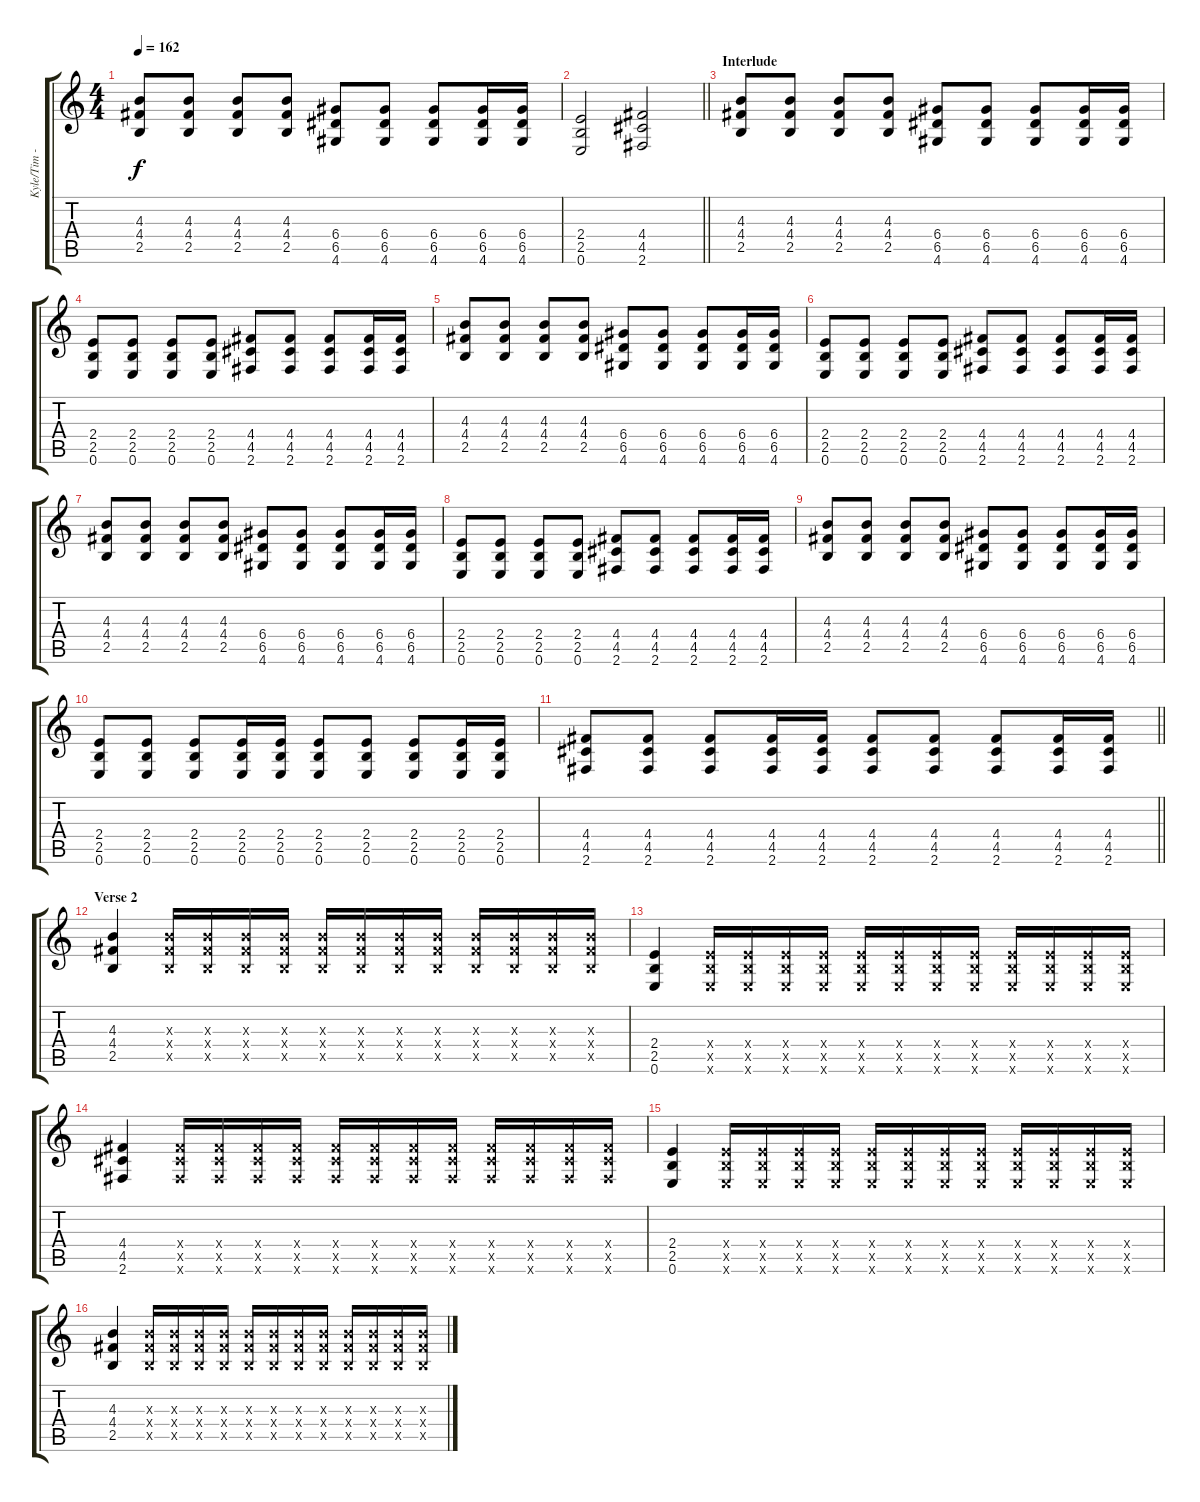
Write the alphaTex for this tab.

\track ("Kyle/Tim - Guitar" "Kyle/Tim -") {instrument distortionguitar}
\staff {score tabs}
\tuning (E4 B3 G3 D3 A2 E2) {hide}
\ts (4 4)
\tempo 162
\clef g2
\ks c
(4.3 4.4 2.5).8{dy f} (4.3 4.4 2.5).8 (4.3 4.4 2.5).8 (4.3 4.4 2.5).8 (6.4 6.5 4.6).8 (6.4 6.5 4.6).8 (6.4 6.5 4.6).8 (6.4 6.5 4.6).16 (6.4 6.5 4.6).16 |
\barLineRight lightlight
(2.4 2.5 0.6).2 (4.4 4.5 2.6).2 |
\section ("" "Interlude")
(4.3 4.4 2.5).8 (4.3 4.4 2.5).8 (4.3 4.4 2.5).8 (4.3 4.4 2.5).8 (6.4 6.5 4.6).8 (6.4 6.5 4.6).8 (6.4 6.5 4.6).8 (6.4 6.5 4.6).16 (6.4 6.5 4.6).16 |
(2.4 2.5 0.6).8 (2.4 2.5 0.6).8 (2.4 2.5 0.6).8 (2.4 2.5 0.6).8 (4.4 4.5 2.6).8 (4.4 4.5 2.6).8 (4.4 4.5 2.6).8 (4.4 4.5 2.6).16 (4.4 4.5 2.6).16 |
(4.3 4.4 2.5).8 (4.3 4.4 2.5).8 (4.3 4.4 2.5).8 (4.3 4.4 2.5).8 (6.4 6.5 4.6).8 (6.4 6.5 4.6).8 (6.4 6.5 4.6).8 (6.4 6.5 4.6).16 (6.4 6.5 4.6).16 |
(2.4 2.5 0.6).8 (2.4 2.5 0.6).8 (2.4 2.5 0.6).8 (2.4 2.5 0.6).8 (4.4 4.5 2.6).8 (4.4 4.5 2.6).8 (4.4 4.5 2.6).8 (4.4 4.5 2.6).16 (4.4 4.5 2.6).16 |
(4.3 4.4 2.5).8 (4.3 4.4 2.5).8 (4.3 4.4 2.5).8 (4.3 4.4 2.5).8 (6.4 6.5 4.6).8 (6.4 6.5 4.6).8 (6.4 6.5 4.6).8 (6.4 6.5 4.6).16 (6.4 6.5 4.6).16 |
(2.4 2.5 0.6).8 (2.4 2.5 0.6).8 (2.4 2.5 0.6).8 (2.4 2.5 0.6).8 (4.4 4.5 2.6).8 (4.4 4.5 2.6).8 (4.4 4.5 2.6).8 (4.4 4.5 2.6).16 (4.4 4.5 2.6).16 |
(4.3 4.4 2.5).8 (4.3 4.4 2.5).8 (4.3 4.4 2.5).8 (4.3 4.4 2.5).8 (6.4 6.5 4.6).8 (6.4 6.5 4.6).8 (6.4 6.5 4.6).8 (6.4 6.5 4.6).16 (6.4 6.5 4.6).16 |
(2.4 2.5 0.6).8 (2.4 2.5 0.6).8 (2.4 2.5 0.6).8 (2.4 2.5 0.6).16 (2.4 2.5 0.6).16 (2.4 2.5 0.6).8 (2.4 2.5 0.6).8 (2.4 2.5 0.6).8 (2.4 2.5 0.6).16 (2.4 2.5 0.6).16 |
\barLineRight lightlight
(4.4 4.5 2.6).8 (4.4 4.5 2.6).8 (4.4 4.5 2.6).8 (4.4 4.5 2.6).16 (4.4 4.5 2.6).16 (4.4 4.5 2.6).8 (4.4 4.5 2.6).8 (4.4 4.5 2.6).8 (4.4 4.5 2.6).16 (4.4 4.5 2.6).16 |
\section ("" "Verse 2")
(4.3 4.4 2.5).4 (4.3{x} 4.4{x} 2.5{x}).16 (4.3{x} 4.4{x} 2.5{x}).16 (4.3{x} 4.4{x} 2.5{x}).16 (4.3{x} 4.4{x} 2.5{x}).16 (4.3{x} 4.4{x} 2.5{x}).16 (4.3{x} 4.4{x} 2.5{x}).16 (4.3{x} 4.4{x} 2.5{x}).16 (4.3{x} 4.4{x} 2.5{x}).16 (4.3{x} 4.4{x} 2.5{x}).16 (4.3{x} 4.4{x} 2.5{x}).16 (4.3{x} 4.4{x} 2.5{x}).16 (4.3{x} 4.4{x} 2.5{x}).16 |
(2.4 2.5 0.6).4 (2.4{x} 2.5{x} 0.6{x}).16 (2.4{x} 2.5{x} 0.6{x}).16 (2.4{x} 2.5{x} 0.6{x}).16 (2.4{x} 2.5{x} 0.6{x}).16 (2.4{x} 2.5{x} 0.6{x}).16 (2.4{x} 2.5{x} 0.6{x}).16 (2.4{x} 2.5{x} 0.6{x}).16 (2.4{x} 2.5{x} 0.6{x}).16 (2.4{x} 2.5{x} 0.6{x}).16 (2.4{x} 2.5{x} 0.6{x}).16 (2.4{x} 2.5{x} 0.6{x}).16 (2.4{x} 2.5{x} 0.6{x}).16 |
(4.4 4.5 2.6).4 (4.4{x} 4.5{x} 2.6{x}).16 (4.4{x} 4.5{x} 2.6{x}).16 (4.4{x} 4.5{x} 2.6{x}).16 (4.4{x} 4.5{x} 2.6{x}).16 (4.4{x} 4.5{x} 2.6{x}).16 (4.4{x} 4.5{x} 2.6{x}).16 (4.4{x} 4.5{x} 2.6{x}).16 (4.4{x} 4.5{x} 2.6{x}).16 (4.4{x} 4.5{x} 2.6{x}).16 (4.4{x} 4.5{x} 2.6{x}).16 (4.4{x} 4.5{x} 2.6{x}).16 (4.4{x} 4.5{x} 2.6{x}).16 |
(2.4 2.5 0.6).4 (2.4{x} 2.5{x} 0.6{x}).16 (2.4{x} 2.5{x} 0.6{x}).16 (2.4{x} 2.5{x} 0.6{x}).16 (2.4{x} 2.5{x} 0.6{x}).16 (2.4{x} 2.5{x} 0.6{x}).16 (2.4{x} 2.5{x} 0.6{x}).16 (2.4{x} 2.5{x} 0.6{x}).16 (2.4{x} 2.5{x} 0.6{x}).16 (2.4{x} 2.5{x} 0.6{x}).16 (2.4{x} 2.5{x} 0.6{x}).16 (2.4{x} 2.5{x} 0.6{x}).16 (2.4{x} 2.5{x} 0.6{x}).16 |
(4.3 4.4 2.5).4 (4.3{x} 4.4{x} 2.5{x}).16 (4.3{x} 4.4{x} 2.5{x}).16 (4.3{x} 4.4{x} 2.5{x}).16 (4.3{x} 4.4{x} 2.5{x}).16 (4.3{x} 4.4{x} 2.5{x}).16 (4.3{x} 4.4{x} 2.5{x}).16 (4.3{x} 4.4{x} 2.5{x}).16 (4.3{x} 4.4{x} 2.5{x}).16 (4.3{x} 4.4{x} 2.5{x}).16 (4.3{x} 4.4{x} 2.5{x}).16 (4.3{x} 4.4{x} 2.5{x}).16 (4.3{x} 4.4{x} 2.5{x}).16
